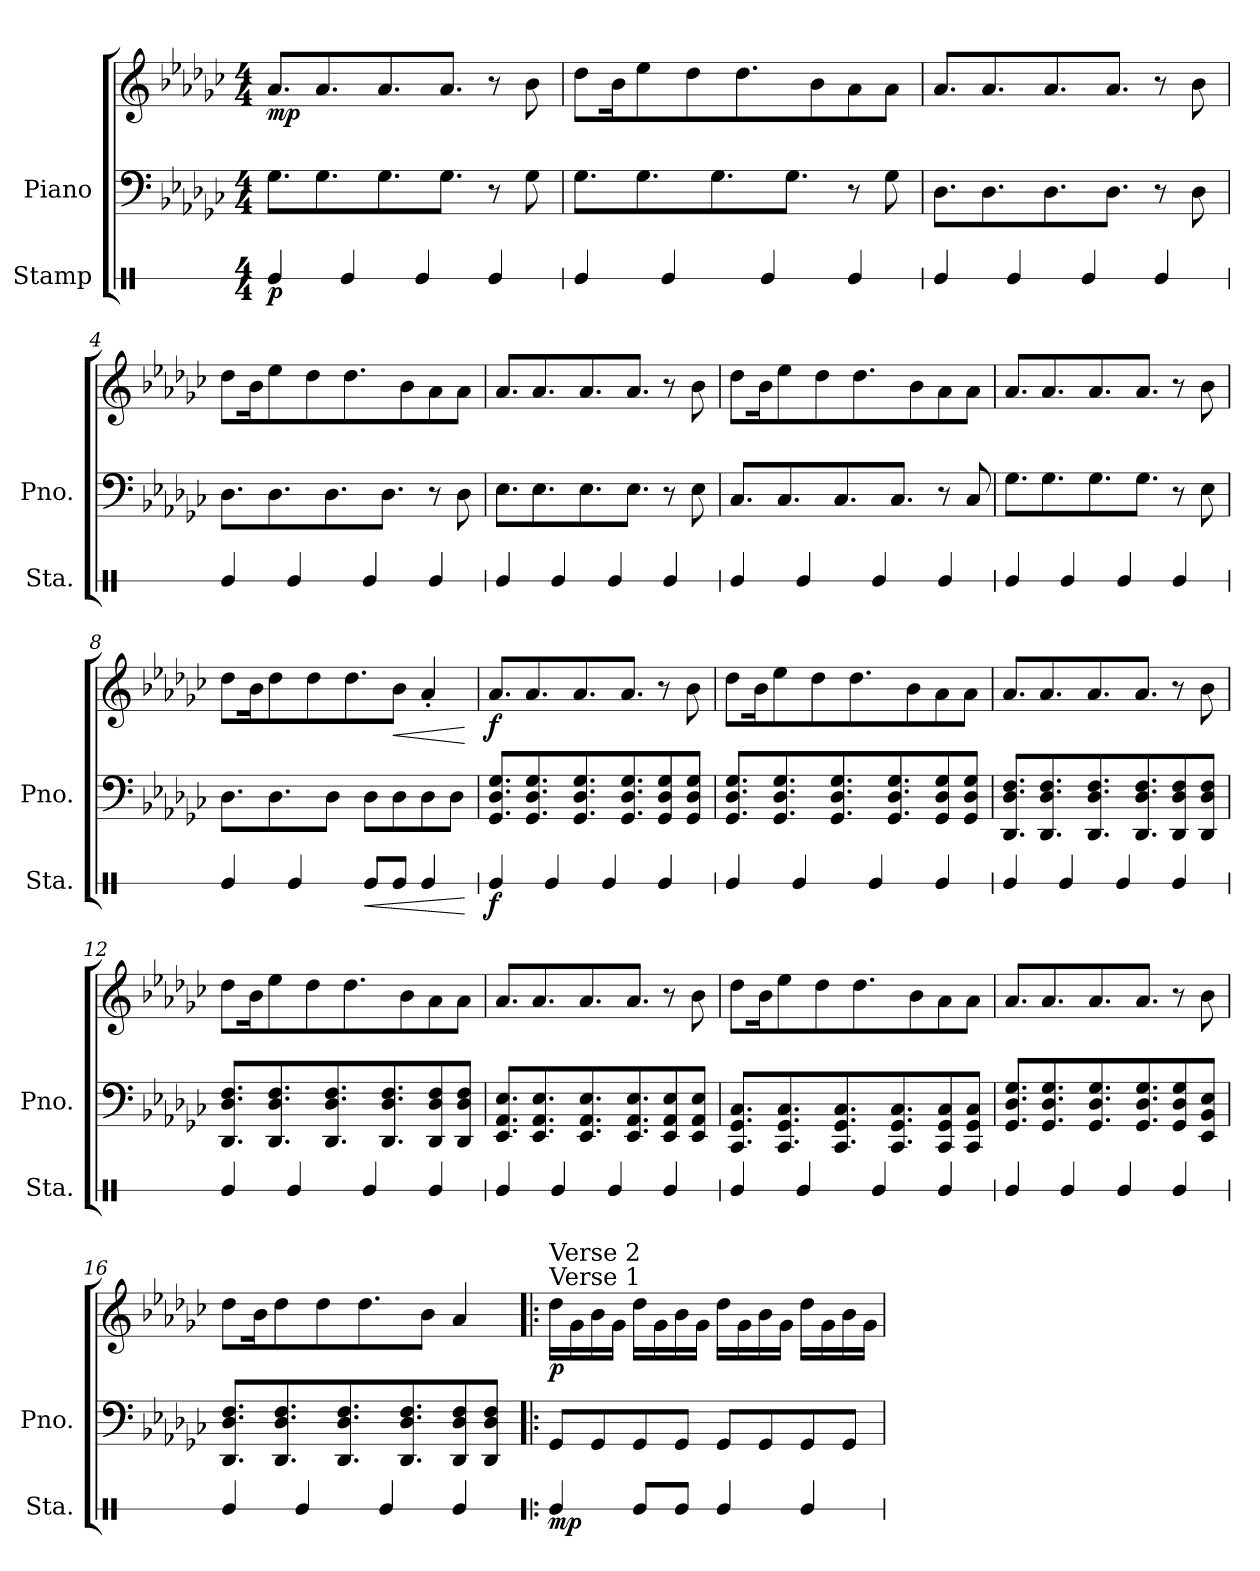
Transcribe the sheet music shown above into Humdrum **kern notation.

**kern	**dynam	**kern	**kern	**dynam
*part2	*part2	*part1	*part1	*part1
*staff3	*staff3	*staff2	*staff1	*staff1/2
*I"Stamp	*	*I"Piano	*	*
*I'Sta.	*	*I'Pno.	*	*
*stria1	*	*	*	*
*clefX	*	*clefF4	*clefG2	*
*k[]	*	*k[b-e-a-d-g-c-]	*k[b-e-a-d-g-c-]	*
*M4/4	*	*M4/4	*M4/4	*
*MM128	*	*MM128	*MM128	*
=1	=1	=1	=1	=1
!	!LO:DY:b	!	!	!LO:DY:b
4Re/	p	8.G-\L	8.a-/L	mp
.	.	8.G-\	8.a-/	.
4Re/	.	.	.	.
.	.	8.G-\	8.a-/	.
4Re/	.	.	.	.
.	.	8.G-\J	8.a-/J	.
4Re/	.	8r	8r	.
.	.	8G-\	8b-\	.
=2	=2	=2	=2	=2
4Re/	.	8.G-\L	8dd-\L	.
.	.	.	16b-\K	.
.	.	8.G-\	8ee-\	.
4Re/	.	.	.	.
.	.	.	8dd-\	.
.	.	8.G-\	.	.
.	.	.	8.dd-\	.
4Re/	.	.	.	.
.	.	8.G-\J	.	.
.	.	.	8b-\	.
4Re/	.	8r	8a-\	.
.	.	8G-\	8a-\J	.
=3	=3	=3	=3	=3
4Re/	.	8.D-\L	8.a-/L	.
.	.	8.D-\	8.a-/	.
4Re/	.	.	.	.
.	.	8.D-\	8.a-/	.
4Re/	.	.	.	.
.	.	8.D-\J	8.a-/J	.
4Re/	.	8r	8r	.
.	.	8D-\	8b-\	.
=4	=4	=4	=4	=4
4Re/	.	8.D-\L	8dd-\L	.
.	.	.	16b-\K	.
.	.	8.D-\	8ee-\	.
4Re/	.	.	.	.
.	.	.	8dd-\	.
.	.	8.D-\	.	.
.	.	.	8.dd-\	.
4Re/	.	.	.	.
.	.	8.D-\J	.	.
.	.	.	8b-\	.
4Re/	.	8r	8a-\	.
.	.	8D-\	8a-\J	.
!!LO:LB:g=z
=5	=5	=5	=5	=5
4Re/	.	8.E-\L	8.a-/L	.
.	.	8.E-\	8.a-/	.
4Re/	.	.	.	.
.	.	8.E-\	8.a-/	.
4Re/	.	.	.	.
.	.	8.E-\J	8.a-/J	.
4Re/	.	8r	8r	.
.	.	8E-\	8b-\	.
=6	=6	=6	=6	=6
4Re/	.	8.C-/L	8dd-\L	.
.	.	.	16b-\K	.
.	.	8.C-/	8ee-\	.
4Re/	.	.	.	.
.	.	.	8dd-\	.
.	.	8.C-/	.	.
.	.	.	8.dd-\	.
4Re/	.	.	.	.
.	.	8.C-/J	.	.
.	.	.	8b-\	.
4Re/	.	8r	8a-\	.
.	.	8C-/	8a-\J	.
=7	=7	=7	=7	=7
4Re/	.	8.G-\L	8.a-/L	.
.	.	8.G-\	8.a-/	.
4Re/	.	.	.	.
.	.	8.G-\	8.a-/	.
4Re/	.	.	.	.
.	.	8.G-\J	8.a-/J	.
4Re/	.	8r	8r	.
.	.	8E-\	8b-\	.
=8	=8	=8	=8	=8
4Re/	.	8.D-\L	8dd-\L	.
.	.	.	16b-\K	.
.	.	8.D-\	8dd-\	.
4Re/	.	.	.	.
.	.	.	8dd-\	.
.	.	8D-\J	.	.
.	.	.	8.dd-\	.
!	!LO:HP:b	!	!	!
8Re/L	<	8D-\L	.	.
!	!	!	!	!LO:HP:b
8Re/J	.	8D-\	8b-\J	<
4Re/	.	8D-\	4a-'/	.
.	.	8D-\J	.	.
.	[	.	.	[
!!LO:LB:g=z
=9	=9	=9	=9	=9
!	!LO:DY:b	!	!	!LO:DY:b
4Re/	f	8.GG-/ 8.D-/ 8.G-/L	8.a-/L	f
.	.	8.GG-/ 8.D-/ 8.G-/	8.a-/	.
4Re/	.	.	.	.
.	.	8.GG-/ 8.D-/ 8.G-/	8.a-/	.
4Re/	.	.	.	.
.	.	8.GG-/ 8.D-/ 8.G-/	8.a-/J	.
4Re/	.	8GG-/ 8D-/ 8G-/	8r	.
.	.	8GG-/ 8D-/ 8G-/J	8b-\	.
=10	=10	=10	=10	=10
4Re/	.	8.GG-/ 8.D-/ 8.G-/L	8dd-\L	.
.	.	.	16b-\K	.
.	.	8.GG-/ 8.D-/ 8.G-/	8ee-\	.
4Re/	.	.	.	.
.	.	.	8dd-\	.
.	.	8.GG-/ 8.D-/ 8.G-/	.	.
.	.	.	8.dd-\	.
4Re/	.	.	.	.
.	.	8.GG-/ 8.D-/ 8.G-/	.	.
.	.	.	8b-\	.
4Re/	.	8GG-/ 8D-/ 8G-/	8a-\	.
.	.	8GG-/ 8D-/ 8G-/J	8a-\J	.
=11	=11	=11	=11	=11
4Re/	.	8.DD-/ 8.D-/ 8.F/L	8.a-/L	.
.	.	8.DD-/ 8.D-/ 8.F/	8.a-/	.
4Re/	.	.	.	.
.	.	8.DD-/ 8.D-/ 8.F/	8.a-/	.
4Re/	.	.	.	.
.	.	8.DD-/ 8.D-/ 8.F/	8.a-/J	.
4Re/	.	8DD-/ 8D-/ 8F/	8r	.
.	.	8DD-/ 8D-/ 8F/J	8b-\	.
=12	=12	=12	=12	=12
4Re/	.	8.DD-/ 8.D-/ 8.F/L	8dd-\L	.
.	.	.	16b-\K	.
.	.	8.DD-/ 8.D-/ 8.F/	8ee-\	.
4Re/	.	.	.	.
.	.	.	8dd-\	.
.	.	8.DD-/ 8.D-/ 8.F/	.	.
.	.	.	8.dd-\	.
4Re/	.	.	.	.
.	.	8.DD-/ 8.D-/ 8.F/	.	.
.	.	.	8b-\	.
4Re/	.	8DD-/ 8D-/ 8F/	8a-\	.
.	.	8DD-/ 8D-/ 8F/J	8a-\J	.
!!LO:PB:g=z
=13	=13	=13	=13	=13
4Re/	.	8.EE-/ 8.AA-/ 8.E-/L	8.a-/L	.
.	.	8.EE-/ 8.AA-/ 8.E-/	8.a-/	.
4Re/	.	.	.	.
.	.	8.EE-/ 8.AA-/ 8.E-/	8.a-/	.
4Re/	.	.	.	.
.	.	8.EE-/ 8.AA-/ 8.E-/	8.a-/J	.
4Re/	.	8EE-/ 8AA-/ 8E-/	8r	.
.	.	8EE-/ 8AA-/ 8E-/J	8b-\	.
=14	=14	=14	=14	=14
4Re/	.	8.CC-/ 8.GG-/ 8.C-/L	8dd-\L	.
.	.	.	16b-\K	.
.	.	8.CC-/ 8.GG-/ 8.C-/	8ee-\	.
4Re/	.	.	.	.
.	.	.	8dd-\	.
.	.	8.CC-/ 8.GG-/ 8.C-/	.	.
.	.	.	8.dd-\	.
4Re/	.	.	.	.
.	.	8.CC-/ 8.GG-/ 8.C-/	.	.
.	.	.	8b-\	.
4Re/	.	8CC-/ 8GG-/ 8C-/	8a-\	.
.	.	8CC-/ 8GG-/ 8C-/J	8a-\J	.
=15	=15	=15	=15	=15
4Re/	.	8.GG-/ 8.D-/ 8.G-/L	8.a-/L	.
.	.	8.GG-/ 8.D-/ 8.G-/	8.a-/	.
4Re/	.	.	.	.
.	.	8.GG-/ 8.D-/ 8.G-/	8.a-/	.
4Re/	.	.	.	.
.	.	8.GG-/ 8.D-/ 8.G-/	8.a-/J	.
4Re/	.	8GG-/ 8D-/ 8G-/	8r	.
.	.	8EE-/ 8BB-/ 8E-/J	8b-\	.
=16	=16	=16	=16	=16
4Re/	.	8.DD-/ 8.D-/ 8.F/L	8dd-\L	.
.	.	.	16b-\K	.
.	.	8.DD-/ 8.D-/ 8.F/	8dd-\	.
4Re/	.	.	.	.
.	.	.	8dd-\	.
.	.	8.DD-/ 8.D-/ 8.F/	.	.
.	.	.	8.dd-\	.
4Re/	.	.	.	.
.	.	8.DD-/ 8.D-/ 8.F/	.	.
.	.	.	8b-\J	.
4Re/	.	8DD-/ 8D-/ 8F/	4a-/	.
.	.	8DD-/ 8D-/ 8F/J	.	.
!!LO:LB:g=z
=17!|:	=17!|:	=17!|:	=17!|:	=17!|:
!	!	!	!LO:TX:a:t=Verse 1	!
!	!	!	!LO:TX:a:t=Verse 2	!
!	!LO:DY:b	!	!	!LO:DY:b
4Re/	mp	8GG-/L	16dd-\LL	p
.	.	.	16g-\	.
.	.	8GG-/	16b-\	.
.	.	.	16g-\JJ	.
8Re/L	.	8GG-/	16dd-\LL	.
.	.	.	16g-\	.
8Re/J	.	8GG-/J	16b-\	.
.	.	.	16g-\JJ	.
4Re/	.	8GG-/L	16dd-\LL	.
.	.	.	16g-\	.
.	.	8GG-/	16b-\	.
.	.	.	16g-\JJ	.
4Re/	.	8GG-/	16dd-\LL	.
.	.	.	16g-\	.
.	.	8GG-/J	16b-\	.
.	.	.	16g-\JJ	.
=	=	=	=	=
*-	*-	*-	*-	*-
